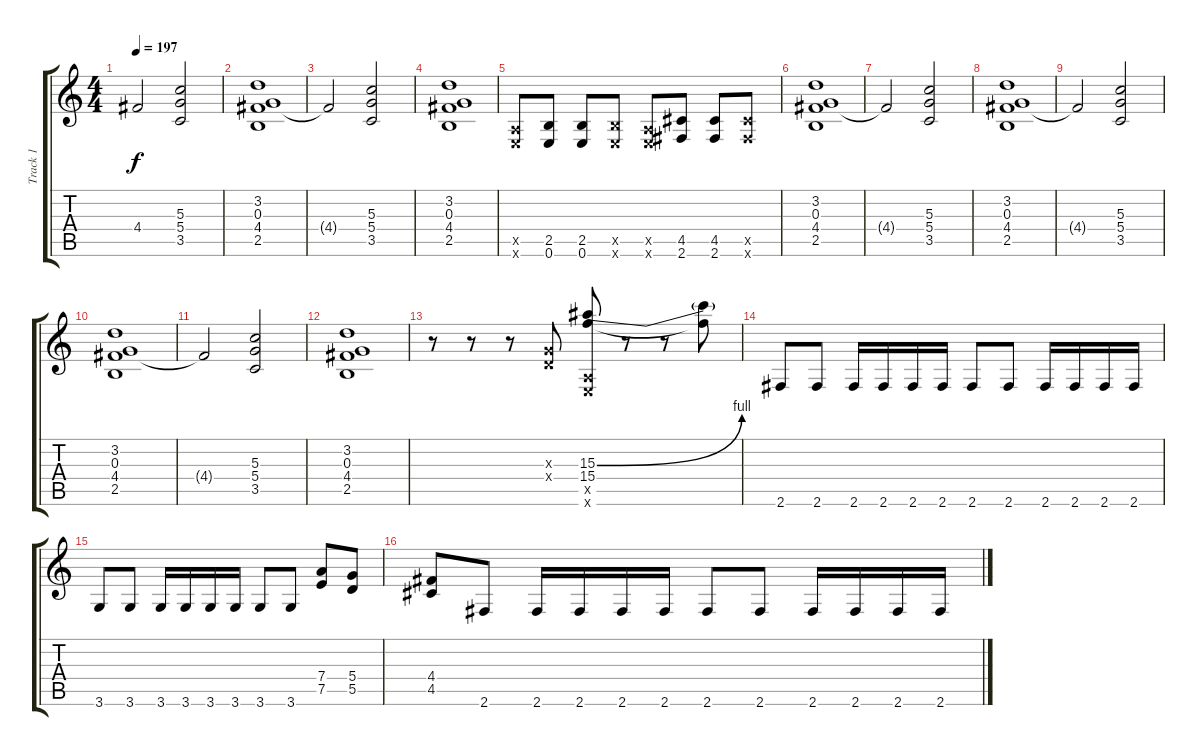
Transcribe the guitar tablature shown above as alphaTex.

\track ("Track 1" "Track 1") {instrument distortionguitar}
\staff {score tabs}
\tuning (E4 B3 G3 D3 A2 E2) {hide}
\ts (4 4)
\tempo 197
\clef g2
\ks c
4.4{t}.2{dy f} (5.3 5.4 3.5).2 |
(3.2 0.3 4.4 2.5).1 |
4.4{t}.2 (5.3 5.4 3.5).2 |
(3.2 0.3 4.4 2.5).1 |
(0.5{x} 0.6{x}).8 (2.5 0.6).8 (2.5 0.6).8 (2.5{x} 0.6{x}).8 (0.5{x} 0.6{x}).8 (4.5 2.6).8 (4.5 2.6).8 (4.5{x} 2.6{x}).8 |
(3.2 0.3 4.4 2.5).1 |
4.4{t}.2 (5.3 5.4 3.5).2 |
(3.2 0.3 4.4 2.5).1 |
4.4{t}.2 (5.3 5.4 3.5).2 |
(3.2 0.3 4.4 2.5).1 |
4.4{t}.2 (5.3 5.4 3.5).2 |
(3.2 0.3 4.4 2.5).1 |
r.8 r.8 r.8 (0.3{x} 0.4{x}).8 (15.3{be (bend 0 0 60 4)} 15.4 0.5{x} 0.6{x}).8 r.8 r.8 (15.3{t} 15.4{t}).8 |
2.6.8 2.6.8 2.6.16 2.6.16 2.6.16 2.6.16 2.6.8 2.6.8 2.6.16 2.6.16 2.6.16 2.6.16 |
3.6.8 3.6.8 3.6.16 3.6.16 3.6.16 3.6.16 3.6.8 3.6.8 (7.4 7.5).8 (5.4 5.5).8 |
(4.4 4.5).8 2.6.8 2.6.16 2.6.16 2.6.16 2.6.16 2.6.8 2.6.8 2.6.16 2.6.16 2.6.16 2.6.16
